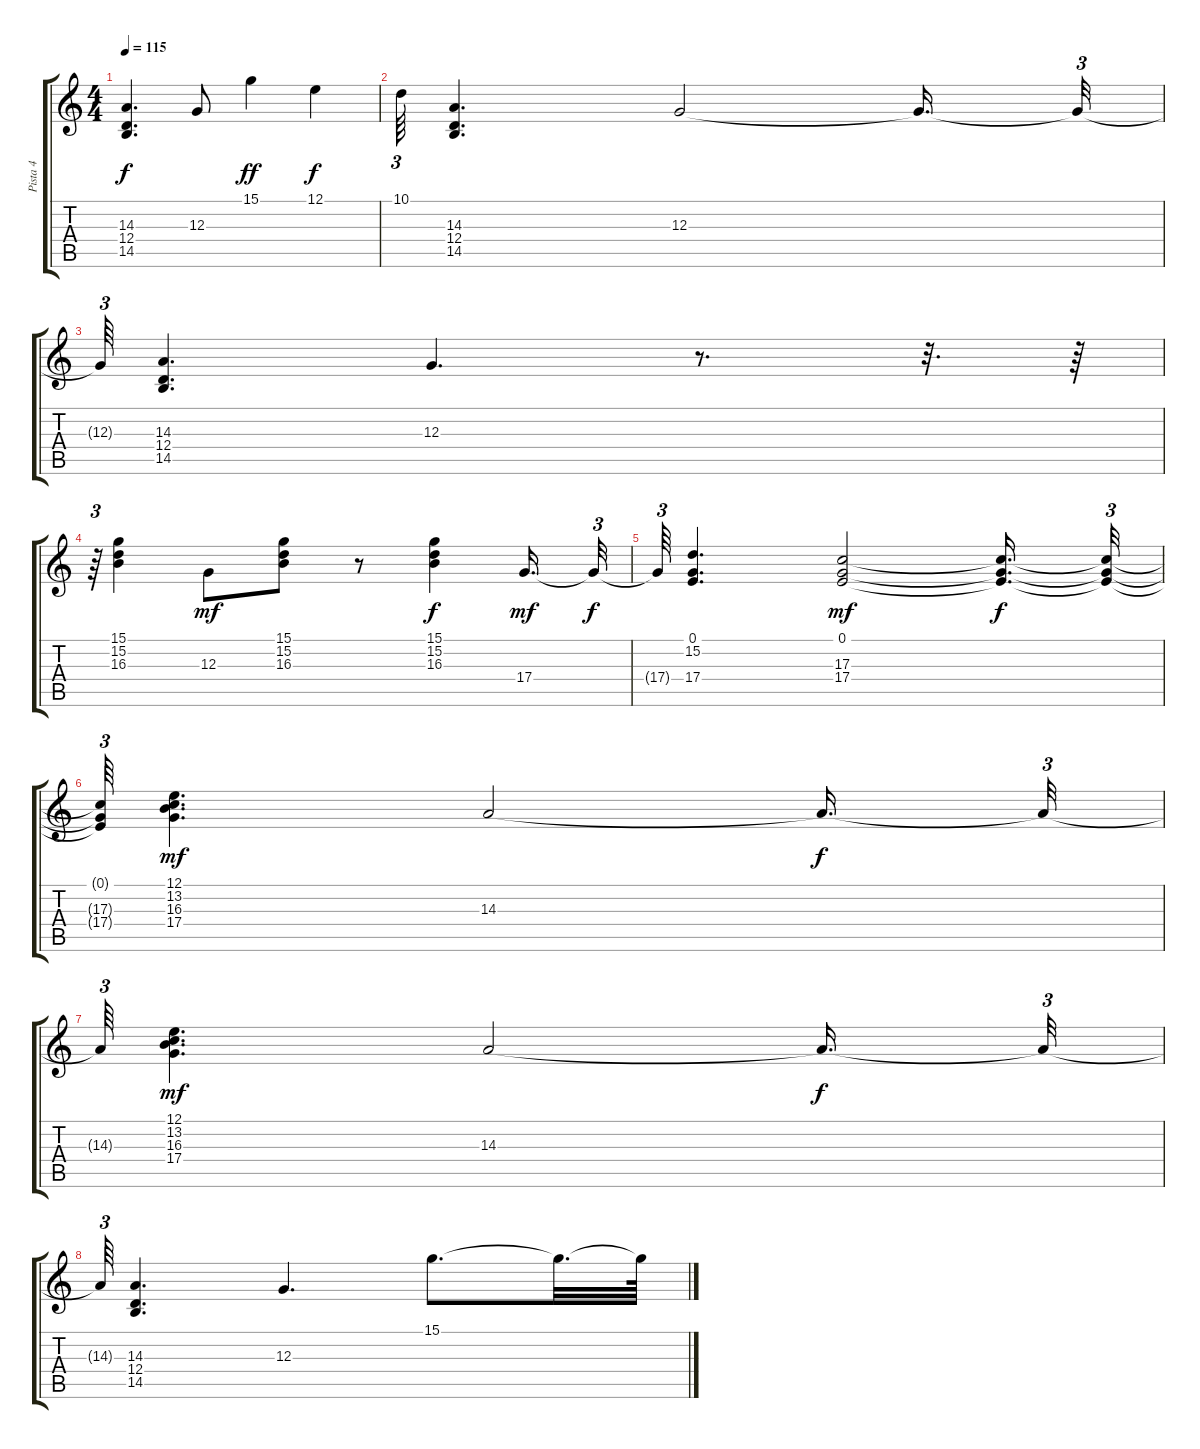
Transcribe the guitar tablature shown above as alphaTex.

\track ("Pista 4" "Pista 4") {instrument electricpiano1}
\staff {score tabs}
\tuning (E4 B3 G3 D3 A2 E2) {hide}
\ts (4 4)
\tempo 115
\clef g2
\ks c
(14.3 12.4 14.5).4{d dy f} 12.3.8 15.1.4{dy ff} 12.1.4{dy f} |
10.1.64{tu (3 2)} (14.3 12.4 14.5).4{d} 12.3.2 12.3{t}.16{d} 12.3{t}.32{tu (3 2)} |
12.3{t}.64{tu (3 2)} (14.3 12.4 14.5).4{d} 12.3.4{d} r.8{d} r.32{d} r.64 |
r.64{tu (3 2)} (15.1 15.2 16.3).4 12.3.8{dy mf} (15.1 15.2 16.3).8 r.8 (15.1 15.2 16.3).4{dy f} 17.4.16{d dy mf} 17.4{t}.32{tu (3 2) dy f} |
17.4{t}.64{tu (3 2)} (0.1 15.2 17.4).4{d} (0.1 17.3 17.4).2{dy mf} (0.1{t} 17.3{t} 17.4{t}).16{d dy f} (0.1{t} 17.3{t} 17.4{t}).32{tu (3 2)} |
(0.1{t} 17.3{t} 17.4{t}).64{tu (3 2)} (12.1 13.2 16.3 17.4).4{d dy mf} 14.3.2 14.3{t}.16{d dy f} 14.3{t}.32{tu (3 2)} |
14.3{t}.64{tu (3 2)} (12.1 13.2 16.3 17.4).4{d dy mf} 14.3.2 14.3{t}.16{d dy f} 14.3{t}.32{tu (3 2)} |
14.3{t}.64{tu (3 2)} (14.3 12.4 14.5).4{d} 12.3.4{d} 15.1.8{d} 15.1{t}.32{d} 15.1{t}.64
